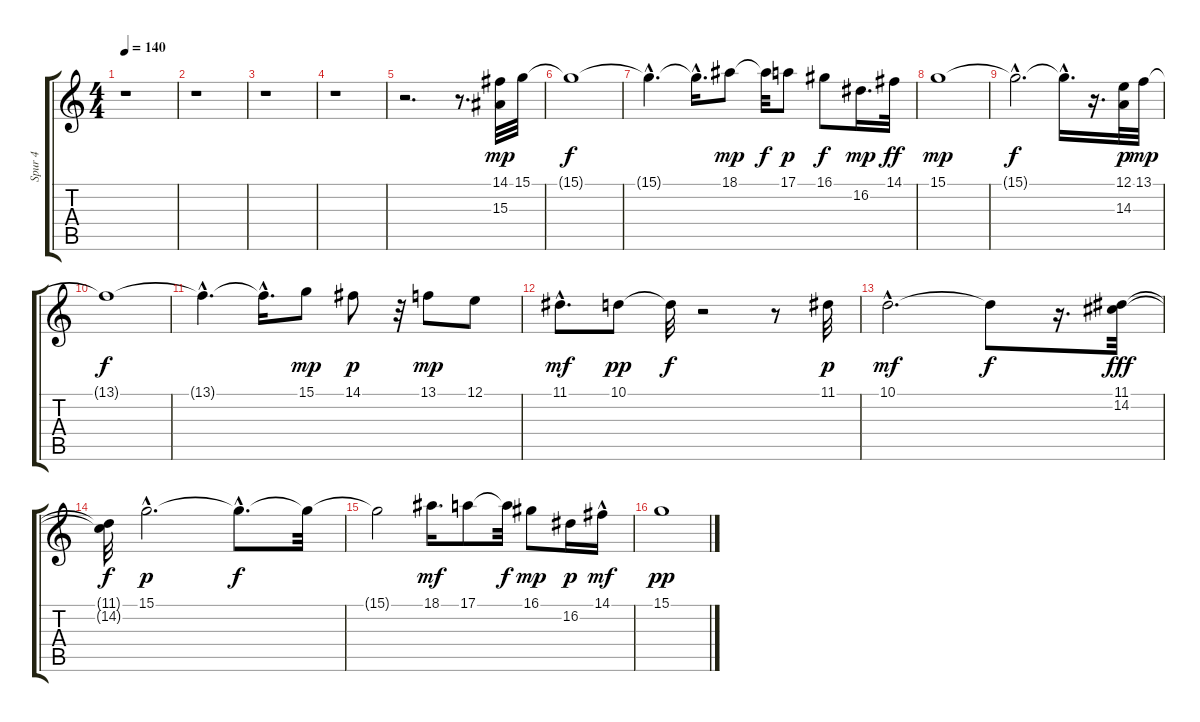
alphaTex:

\track ("Spur 4" "Spur 4") {instrument reedorgan}
\staff {score tabs}
\tuning (E4 B3 G3 D3 A2 E2) {hide}
\ts (4 4)
\tempo 140
\clef g2
\ks c
r.1{dy mp instrument reedorgan} |
r.1 |
r.1 |
r.1 |
r.2{d} r.8{d} (14.1 15.3).32 15.1.32 |
15.1{t}.1{dy f} |
15.1{hac t}.4{d} 15.1{hac t}.16{d} 18.1.8{dy mp} 18.1{t}.32{dy f} 17.1.8{dy p} 16.1.8{dy f} 16.2.16{d dy mp} 14.1.32{dy ff} |
15.1.1{dy mp} |
15.1{hac t}.2{d dy f} 15.1{hac t}.16{d} r.16{d} (12.1 14.3).32{dy p} 13.1.32{dy mp} |
13.1{t}.1{dy f} |
13.1{hac t}.4{d} 13.1{hac t}.16{d} 15.1.8{dy mp} 14.1.8{dy p} r.32 13.1.8{dy mp} 12.1.8 |
11.1{hac}.8{d dy mf} 10.1.8{dy pp} 10.1{t}.32{dy f} r.2 r.8 11.1.32{dy p} |
10.1{hac}.2{d dy mf} 10.1{t}.8{dy f} r.16{d} (11.1 14.2).32{dy fff} |
(11.1{t} 14.2{t}).32{dy f} 15.1{hac}.2{d dy p} 15.1{hac t}.8{d dy f} 15.1{t}.32 |
15.1{t}.2 18.1.16{d dy mf} 17.1.8 17.1{t}.32{dy f} 16.1.8{dy mp} 16.2.16{dy p} 14.1{hac}.16{dy mf} |
15.1.1{dy pp}
